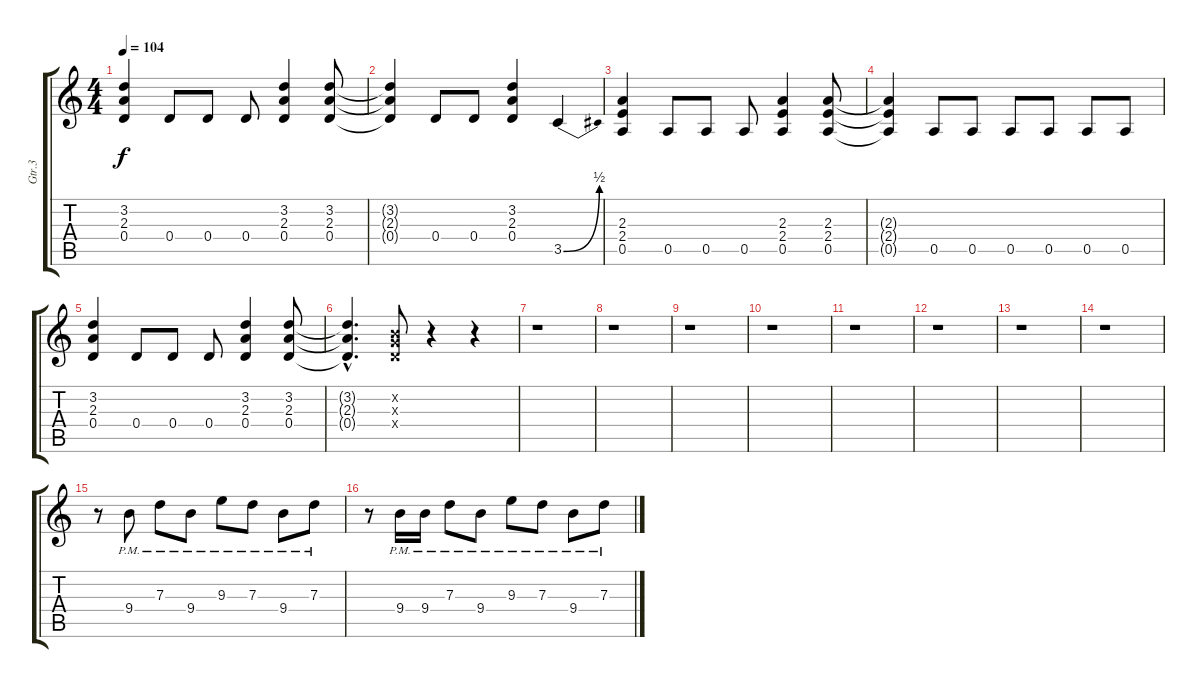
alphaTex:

\track ("Gtr.3" "Gtr.3") {instrument overdrivenguitar}
\staff {score tabs}
\tuning (E4 B3 G3 D3 A2 E2) {hide}
\ts (4 4)
\tempo 104
\clef g2
\ks c
(3.2 2.3 0.4).4{dy f} 0.4.8 0.4.8 0.4.8 (3.2 2.3 0.4).4 (3.2 2.3 0.4).8 |
(3.2{t} 2.3{t} 0.4{t}).4 0.4.8 0.4.8 (3.2 2.3 0.4).4 3.5{be (bend 0 0 60 2)}.4 |
(2.3 2.4 0.5).4 0.5.8 0.5.8 0.5.8 (2.3 2.4 0.5).4 (2.3 2.4 0.5).8 |
(2.3{t} 2.4{t} 0.5{t}).4 0.5.8 0.5.8 0.5.8 0.5.8 0.5.8 0.5.8 |
(3.2 2.3 0.4).4 0.4.8 0.4.8 0.4.8 (3.2 2.3 0.4).4 (3.2 2.3 0.4).8 |
(3.2{hac t} 2.3{hac t} 0.4{hac t}).4{d} (0.2{x} 0.3{x} 0.4{x}).8 r.4 r.4 |
r.1 |
r.1 |
r.1 |
r.1 |
r.1 |
r.1 |
r.1 |
r.1 |
r.8 9.4{pm}.8 7.3{pm}.8 9.4{pm}.8 9.3{pm}.8 7.3{pm}.8 9.4{pm}.8 7.3{pm}.8 |
r.8 9.4{pm}.16 9.4{pm}.16 7.3{pm}.8 9.4{pm}.8 9.3{pm}.8 7.3{pm}.8 9.4{pm}.8 7.3{pm}.8
